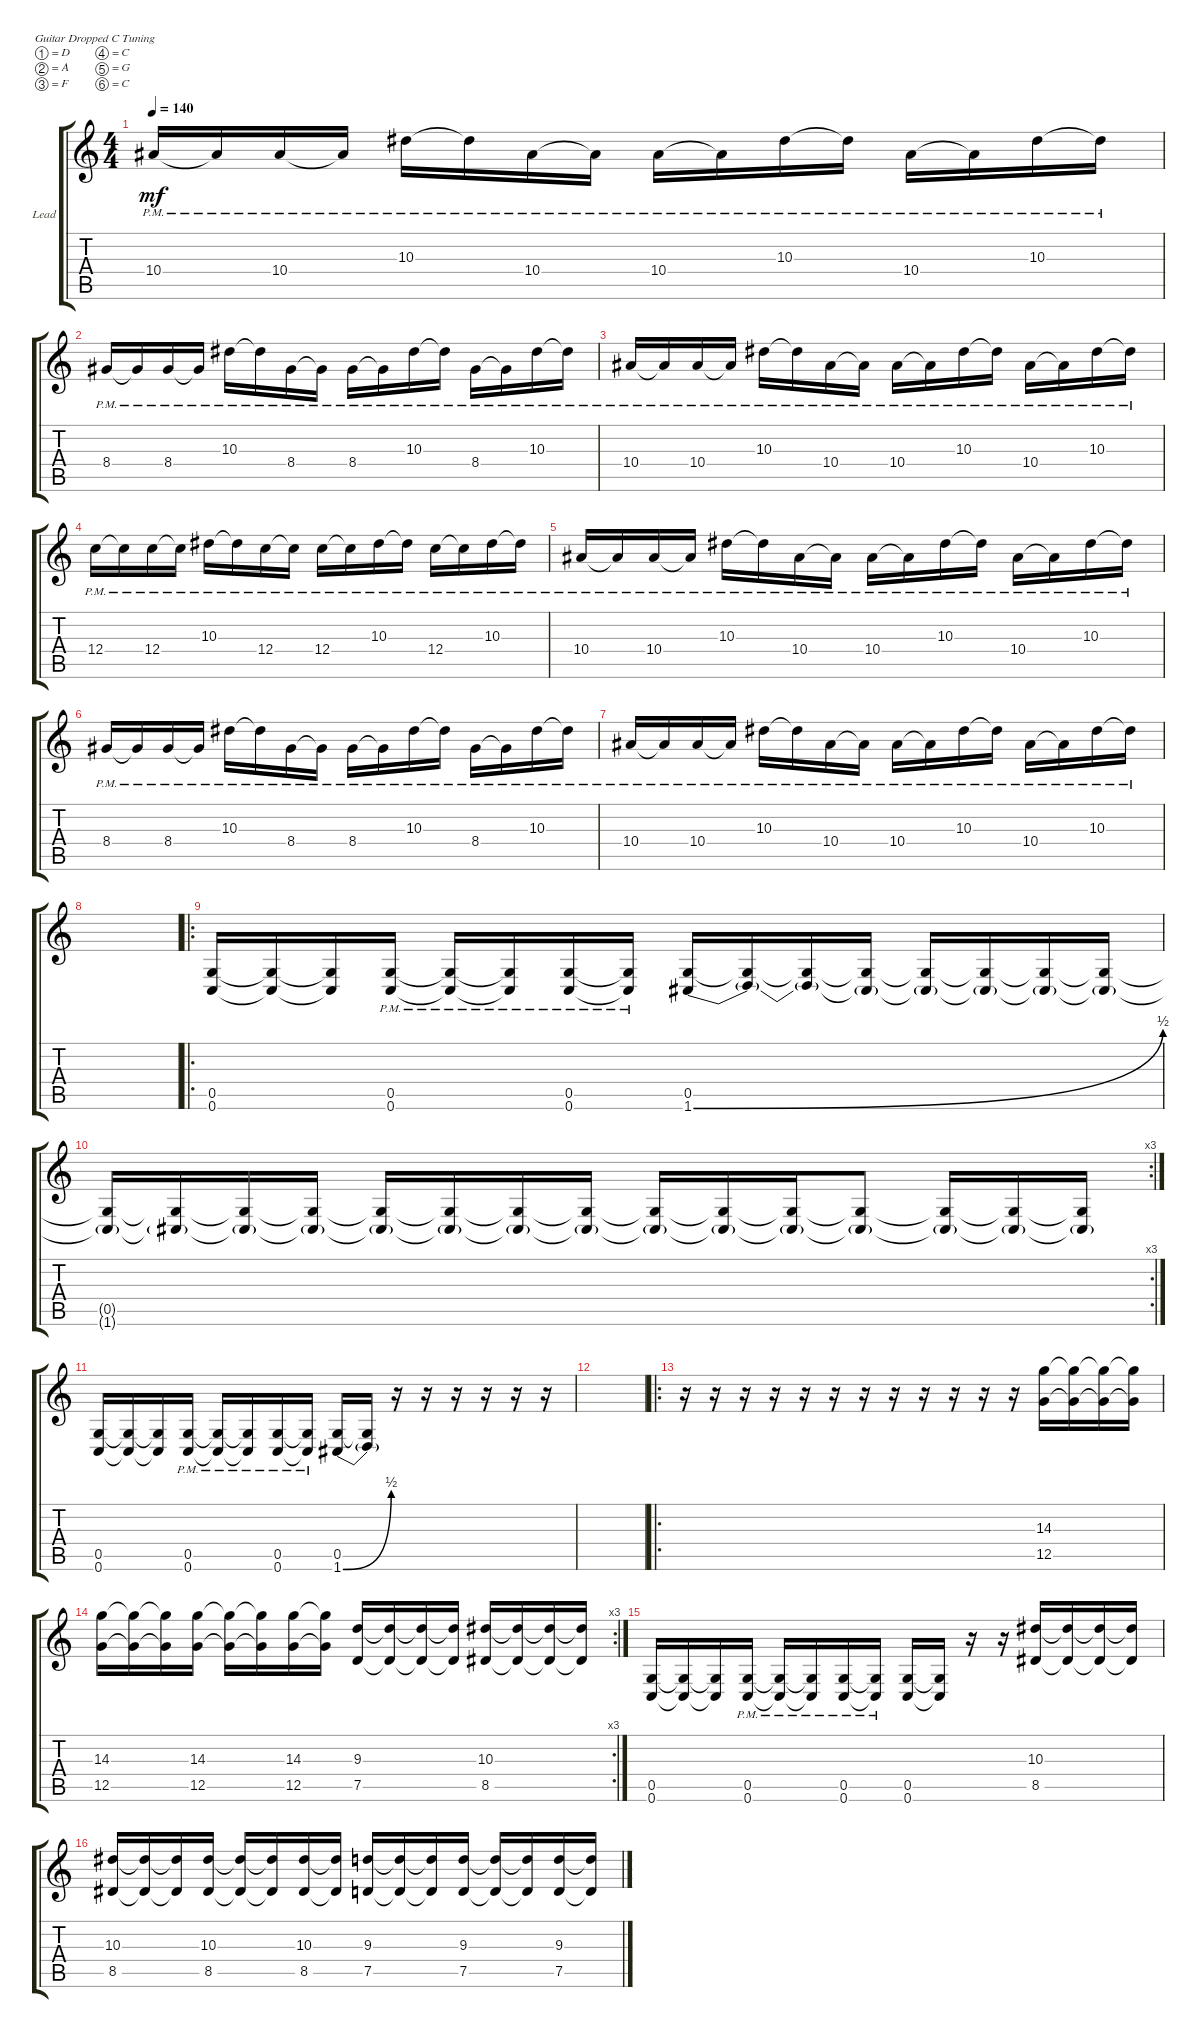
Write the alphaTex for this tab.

\defaultSystemsLayout 4
\bracketExtendMode groupsimilarinstruments
\firstSystemTrackNameOrientation horizontal
\otherSystemsTrackNameOrientation horizontal
\track ("Lead" "Lead") {instrument distortionguitar}
\staff {score tabs}
\tuning (D4 A3 F3 C3 G2 C2)
\ts (4 4)
\tempo 140
\clef g2
\ks c
10.4{pm}.16{dy mf} 10.4{pm t}.16 10.4{pm}.16 10.4{pm t}.16 10.3{pm}.16 10.3{pm t}.16 10.4{pm}.16 10.4{pm t}.16 10.4{pm}.16 10.4{pm t}.16 10.3{pm}.16 10.3{pm t}.16 10.4{pm}.16 10.4{pm t}.16 10.3{pm}.16 10.3{pm t}.16 |
8.4{pm}.16 8.4{pm t}.16 8.4{pm}.16 8.4{pm t}.16 10.3{pm}.16 10.3{pm t}.16 8.4{pm}.16 8.4{pm t}.16 8.4{pm}.16 8.4{pm t}.16 10.3{pm}.16 10.3{pm t}.16 8.4{pm}.16 8.4{pm t}.16 10.3{pm}.16 10.3{pm t}.16 |
10.4{pm}.16 10.4{pm t}.16 10.4{pm}.16 10.4{pm t}.16 10.3{pm}.16 10.3{pm t}.16 10.4{pm}.16 10.4{pm t}.16 10.4{pm}.16 10.4{pm t}.16 10.3{pm}.16 10.3{pm t}.16 10.4{pm}.16 10.4{pm t}.16 10.3{pm}.16 10.3{pm t}.16 |
12.4{pm}.16 12.4{pm t}.16 12.4{pm}.16 12.4{pm t}.16 10.3{pm}.16 10.3{pm t}.16 12.4{pm}.16 12.4{pm t}.16 12.4{pm}.16 12.4{pm t}.16 10.3{pm}.16 10.3{pm t}.16 12.4{pm}.16 12.4{pm t}.16 10.3{pm}.16 10.3{pm t}.16 |
10.4{pm}.16 10.4{pm t}.16 10.4{pm}.16 10.4{pm t}.16 10.3{pm}.16 10.3{pm t}.16 10.4{pm}.16 10.4{pm t}.16 10.4{pm}.16 10.4{pm t}.16 10.3{pm}.16 10.3{pm t}.16 10.4{pm}.16 10.4{pm t}.16 10.3{pm}.16 10.3{pm t}.16 |
8.4{pm}.16 8.4{pm t}.16 8.4{pm}.16 8.4{pm t}.16 10.3{pm}.16 10.3{pm t}.16 8.4{pm}.16 8.4{pm t}.16 8.4{pm}.16 8.4{pm t}.16 10.3{pm}.16 10.3{pm t}.16 8.4{pm}.16 8.4{pm t}.16 10.3{pm}.16 10.3{pm t}.16 |
10.4{pm}.16 10.4{pm t}.16 10.4{pm}.16 10.4{pm t}.16 10.3{pm}.16 10.3{pm t}.16 10.4{pm}.16 10.4{pm t}.16 10.4{pm}.16 10.4{pm t}.16 10.3{pm}.16 10.3{pm t}.16 10.4{pm}.16 10.4{pm t}.16 10.3{pm}.16 10.3{pm t}.16 |
|
\ro
(0.6 0.5).16 (0.6{t} 0.5{t}).16 (0.6{t} 0.5{t}).16 (0.6{pm} 0.5{pm}).16 (0.5{pm t} 0.6{pm t}).16 (0.5{pm t} 0.6{pm t}).16 (0.5{pm} 0.6{pm}).16 (0.6{pm t} 0.5{pm t}).16 (1.6{be (bend 0 0 14.399999999999999 2)} 0.5).16 (1.6{t} 0.5{t}).16 (1.6{t} 0.5{t}).16 (1.6{t} 0.5{t}).16 (1.6{t} 0.5{t}).16 (1.6{t} 0.5{t}).16 (1.6{t} 0.5{t}).16 (1.6{t} 0.5{t}).16 |
\rc 3
(1.6{t} 0.5{t}).16 (1.6{t} 0.5{t}).16 (1.6{t} 0.5{t}).16 (1.6{t} 0.5{t}).16 (1.6{t} 0.5{t}).16 (1.6{t} 0.5{t}).16 (1.6{t} 0.5{t}).16 (1.6{t} 0.5{t}).16 (1.6{t} 0.5{t}).16 (1.6{t} 0.5{t}).16 (1.6{t} 0.5{t}).16 (1.6{t} 0.5{t}).8 (1.6{t} 0.5{t}).16 (1.6{t} 0.5{t}).16 (1.6{t} 0.5{t}).16 |
(0.6 0.5).16 (0.6{t} 0.5{t}).16 (0.6{t} 0.5{t}).16 (0.6{pm} 0.5{pm}).16 (0.5{pm t} 0.6{pm t}).16 (0.5{pm t} 0.6{pm t}).16 (0.5{pm} 0.6{pm}).16 (0.6{pm t} 0.5{pm t}).16 (1.6{be (bend 0 0 15.6 2)} 0.5).16 (1.6{t} 0.5{t}).16 r.16 r.16 r.16 r.16 r.16 r.16 |
|
\ro
r.16 r.16 r.16 r.16 r.16 r.16 r.16 r.16 r.16 r.16 r.16 r.16 (12.5 14.3).16 (12.5{t} 14.3{t}).16 (14.3{t} 12.5{t}).16 (12.5{t} 14.3{t}).16 |
\rc 3
(14.3 12.5).16 (12.5{t} 14.3{t}).16 (12.5{t} 14.3{t}).16 (12.5 14.3).16 (14.3{t} 12.5{t}).16 (12.5{t} 14.3{t}).16 (14.3 12.5).16 (12.5{t} 14.3{t}).16 (7.5 9.3).16 (9.3{t} 7.5{t}).16 (9.3{t} 7.5{t}).16 (7.5{t} 9.3{t}).16 (8.5 10.3).16 (10.3{t} 8.5{t}).16 (10.3{t} 8.5{t}).16 (10.3{t} 8.5{t}).16 |
(0.6 0.5).16 (0.6{t} 0.5{t}).16 (0.6{t} 0.5{t}).16 (0.6{pm} 0.5{pm}).16 (0.5{pm t} 0.6{pm t}).16 (0.5{pm t} 0.6{pm t}).16 (0.5{pm} 0.6{pm}).16 (0.6{pm t} 0.5{pm t}).16 (0.6 0.5).16 (0.6{t} 0.5{t}).16 r.16 r.16 (8.5 10.3).16 (8.5{t} 10.3{t}).16 (8.5{t} 10.3{t}).16 (8.5{t} 10.3{t}).16 |
(10.3 8.5).16 (8.5{t} 10.3{t}).16 (8.5{t} 10.3{t}).16 (8.5 10.3).16 (8.5{t} 10.3{t}).16 (8.5{t} 10.3{t}).16 (10.3 8.5).16 (8.5{t} 10.3{t}).16 (9.3 7.5).16 (7.5{t} 9.3{t}).16 (9.3{t} 7.5{t}).16 (7.5 9.3).16 (9.3{t} 7.5{t}).16 (9.3{t} 7.5{t}).16 (7.5 9.3).16 (9.3{t} 7.5{t}).16
